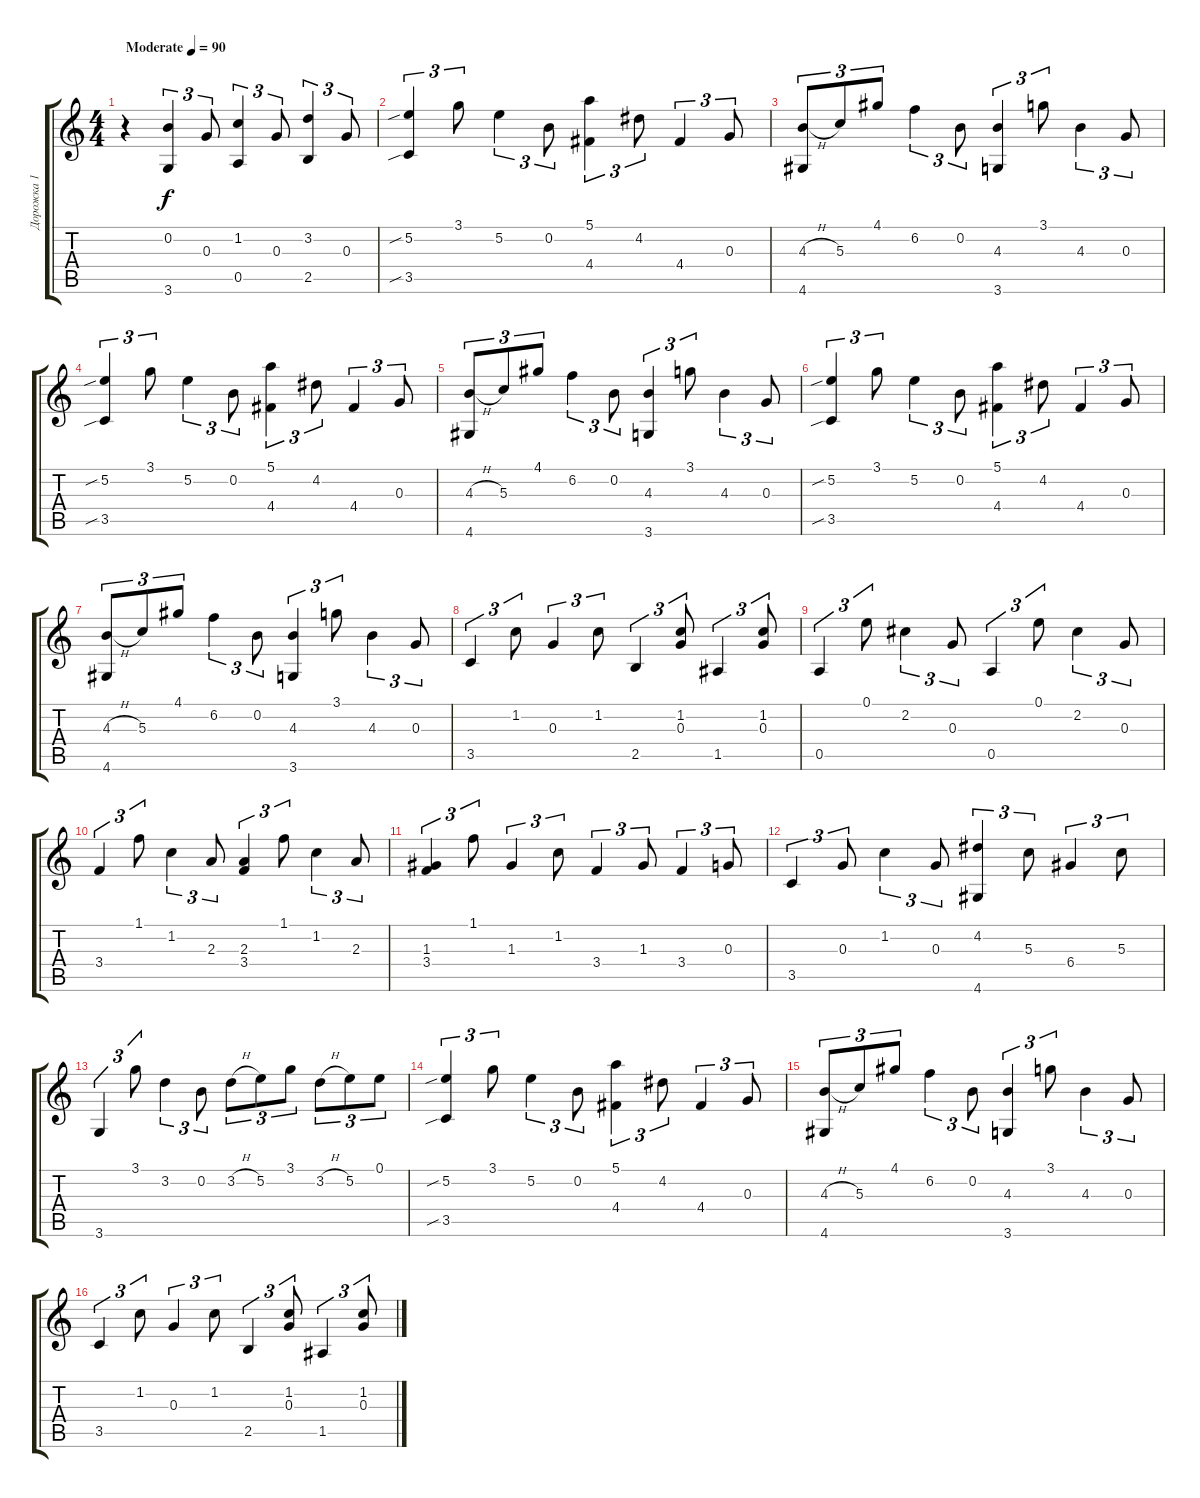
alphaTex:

\track ("Дорожка 1" "Дорожка 1") {instrument acousticguitarsteel}
\staff {score tabs}
\tuning (E4 B3 G3 D3 A2 E2) {hide}
\ts (4 4)
\tempo (90 "Moderate")
\clef g2
\ks c
r.4{dy f instrument acousticguitarsteel} (0.2 3.6).4{tu (3 2)} 0.3.8{tu (3 2)} (1.2 0.5).4{tu (3 2)} 0.3.8{tu (3 2)} (3.2 2.5).4{tu (3 2)} 0.3.8{tu (3 2)} |
(5.2{sib} 3.5{sib}).4{tu (3 2)} 3.1.8{tu (3 2)} 5.2.4{tu (3 2)} 0.2.8{tu (3 2)} (5.1 4.4).4{tu (3 2)} 4.2.8{tu (3 2)} 4.4.4{tu (3 2)} 0.3.8{tu (3 2)} |
(4.3{h} 4.6).8{tu (3 2)} 5.3.8{tu (3 2)} 4.1.8{tu (3 2)} 6.2.4{tu (3 2)} 0.2.8{tu (3 2)} (4.3 3.6).4{tu (3 2)} 3.1.8{tu (3 2)} 4.3.4{tu (3 2)} 0.3.8{tu (3 2)} |
(5.2{sib} 3.5{sib}).4{tu (3 2)} 3.1.8{tu (3 2)} 5.2.4{tu (3 2)} 0.2.8{tu (3 2)} (5.1 4.4).4{tu (3 2)} 4.2.8{tu (3 2)} 4.4.4{tu (3 2)} 0.3.8{tu (3 2)} |
(4.3{h} 4.6).8{tu (3 2)} 5.3.8{tu (3 2)} 4.1.8{tu (3 2)} 6.2.4{tu (3 2)} 0.2.8{tu (3 2)} (4.3 3.6).4{tu (3 2)} 3.1.8{tu (3 2)} 4.3.4{tu (3 2)} 0.3.8{tu (3 2)} |
(5.2{sib} 3.5{sib}).4{tu (3 2)} 3.1.8{tu (3 2)} 5.2.4{tu (3 2)} 0.2.8{tu (3 2)} (5.1 4.4).4{tu (3 2)} 4.2.8{tu (3 2)} 4.4.4{tu (3 2)} 0.3.8{tu (3 2)} |
(4.3{h} 4.6).8{tu (3 2)} 5.3.8{tu (3 2)} 4.1.8{tu (3 2)} 6.2.4{tu (3 2)} 0.2.8{tu (3 2)} (4.3 3.6).4{tu (3 2)} 3.1.8{tu (3 2)} 4.3.4{tu (3 2)} 0.3.8{tu (3 2)} |
3.5.4{tu (3 2)} 1.2.8{tu (3 2)} 0.3.4{tu (3 2)} 1.2.8{tu (3 2)} 2.5.4{tu (3 2)} (1.2 0.3).8{tu (3 2)} 1.5.4{tu (3 2)} (1.2 0.3).8{tu (3 2)} |
0.5.4{tu (3 2)} 0.1.8{tu (3 2)} 2.2.4{tu (3 2)} 0.3.8{tu (3 2)} 0.5.4{tu (3 2)} 0.1.8{tu (3 2)} 2.2.4{tu (3 2)} 0.3.8{tu (3 2)} |
3.4.4{tu (3 2)} 1.1.8{tu (3 2)} 1.2.4{tu (3 2)} 2.3.8{tu (3 2)} (2.3 3.4).4{tu (3 2)} 1.1.8{tu (3 2)} 1.2.4{tu (3 2)} 2.3.8{tu (3 2)} |
(1.3 3.4).4{tu (3 2)} 1.1.8{tu (3 2)} 1.3.4{tu (3 2)} 1.2.8{tu (3 2)} 3.4.4{tu (3 2)} 1.3.8{tu (3 2)} 3.4.4{tu (3 2)} 0.3.8{tu (3 2)} |
3.5.4{tu (3 2)} 0.3.8{tu (3 2)} 1.2.4{tu (3 2)} 0.3.8{tu (3 2)} (4.2 4.6).4{tu (3 2)} 5.3.8{tu (3 2)} 6.4.4{tu (3 2)} 5.3.8{tu (3 2)} |
3.6.4{tu (3 2)} 3.1.8{tu (3 2)} 3.2.4{tu (3 2)} 0.2.8{tu (3 2)} 3.2{h}.8{tu (3 2)} 5.2.8{tu (3 2)} 3.1.8{tu (3 2)} 3.2{h}.8{tu (3 2)} 5.2.8{tu (3 2)} 0.1.8{tu (3 2)} |
(5.2{sib} 3.5{sib}).4{tu (3 2)} 3.1.8{tu (3 2)} 5.2.4{tu (3 2)} 0.2.8{tu (3 2)} (5.1 4.4).4{tu (3 2)} 4.2.8{tu (3 2)} 4.4.4{tu (3 2)} 0.3.8{tu (3 2)} |
(4.3{h} 4.6).8{tu (3 2)} 5.3.8{tu (3 2)} 4.1.8{tu (3 2)} 6.2.4{tu (3 2)} 0.2.8{tu (3 2)} (4.3 3.6).4{tu (3 2)} 3.1.8{tu (3 2)} 4.3.4{tu (3 2)} 0.3.8{tu (3 2)} |
3.5.4{tu (3 2)} 1.2.8{tu (3 2)} 0.3.4{tu (3 2)} 1.2.8{tu (3 2)} 2.5.4{tu (3 2)} (1.2 0.3).8{tu (3 2)} 1.5.4{tu (3 2)} (1.2 0.3).8{tu (3 2)}
